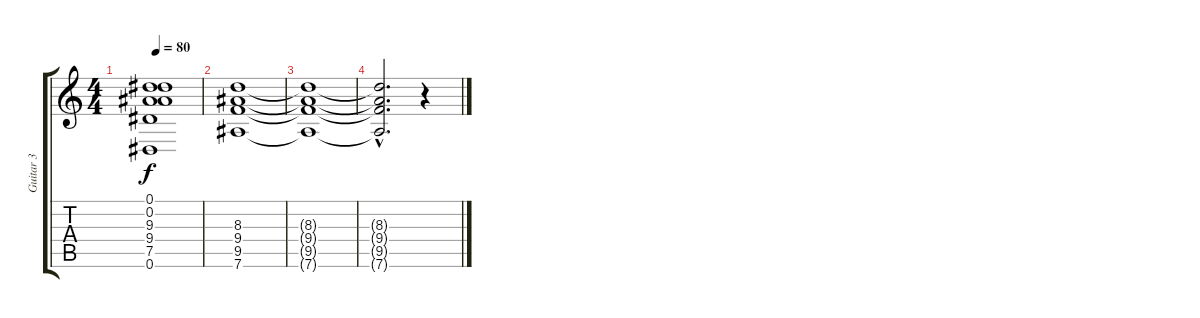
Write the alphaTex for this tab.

\track ("Guitar 3" "Guitar 3") {instrument overdrivenguitar}
\staff {score tabs}
\tuning (Eb4 Bb3 Gb3 Db3 Ab2 Eb2) {hide}
\ts (4 4)
\tempo 80
\clef g2
\ks c
(0.1 0.2 9.3 9.4 7.5 0.6).1{dy f} |
(8.3 9.4 9.5 7.6).1 |
(8.3{t} 9.4{t} 9.5{t} 7.6{t}).1 |
(8.3{hac t} 9.4{hac t} 9.5{hac t} 7.6{hac t}).2{d} r.4
